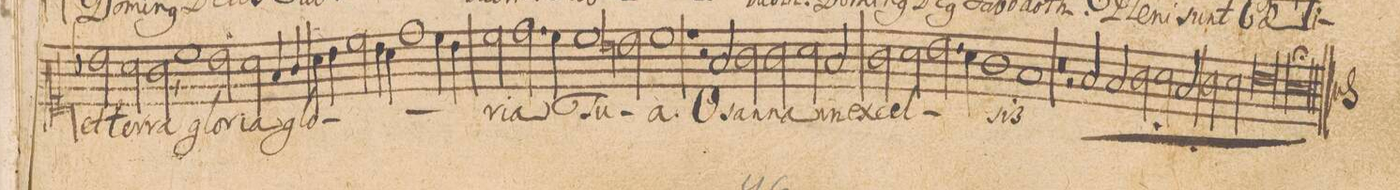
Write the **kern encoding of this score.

**kern	**text
*I"CANTVS.	*
*clefC1	*
*k[b-]	*
*met(C|)	*
*M2/1	*
2b-\	et
2a\	ter-
=27-	=27-
2g,<\	-ra
1cc	glo-
2b-\	-ri-
=28-	=28-
2a\	-a
4f/	glo-
4g/	.
4a\	.
4b-\	.
2cc\	.
=29-	=29-
4b-\	.
4a\	.
1dd	.
4cc\	.
4b-\	.
=30-	=30-
2cc\	-ri-
2.dd\	-a
4cc\	.
1cc	Tu-
=31-	=31-
2bn\	.
1cc	-a.
=32-	=32-
1rdd	.
2r	.
2f/	O-
=33-	=33-
2g\	-san-
2g\	-na
2a\	in
2f/	ex-
=34-	=34-
2g\	-cel-
2a\	.
2.b-y\	.
4a\	.
=35-	=35-
1g	.
1f	-sis
=36-	=36-
0r	.
=37-	=37-
2re	.
*	*ij
2f/	O-
2f/	-san-
2g\	-na
=38-	=38-
2a\	in
2f/	ex-
2g\	-cel-
2a\	.
=39-	=39-
0b-	.
=40-	=40-
0al;	-sis
*	*Xij
*-	*-
